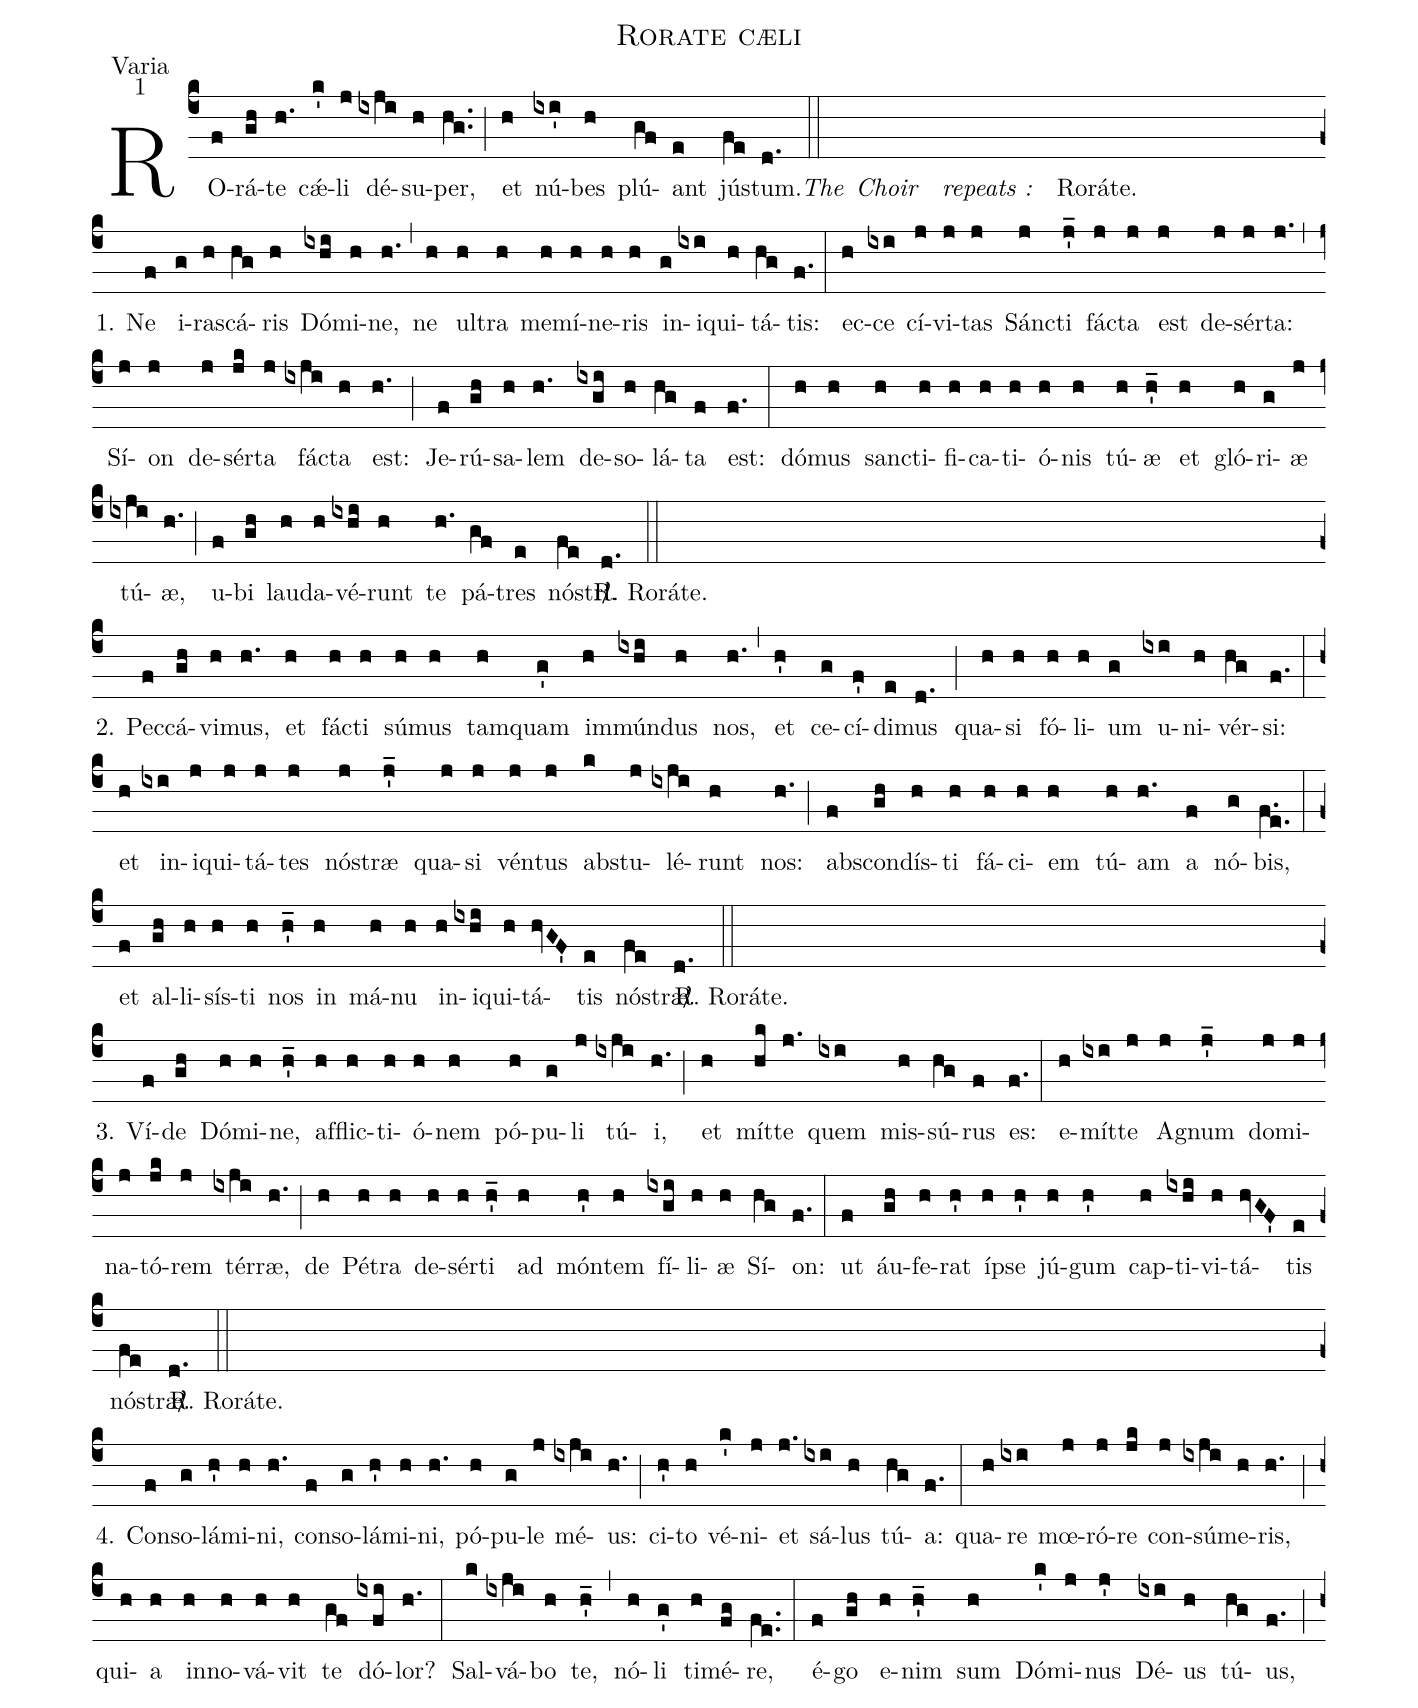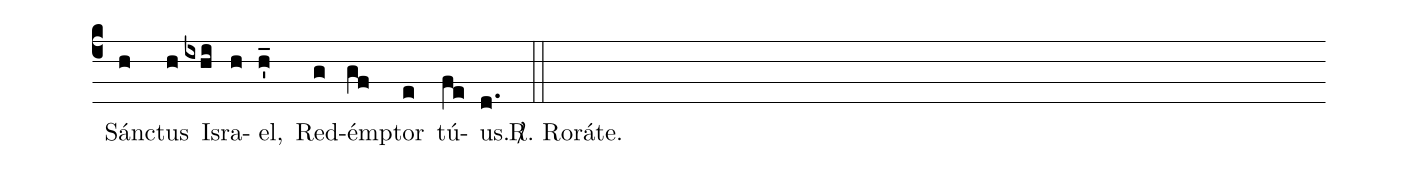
name: Rorate cæli;
office-part: Varia;
mode: 1;
%%
(c4)RO(f)rá(gh)te(h.) cǽ(k')li(j) dé(ixji)su(h)per,(hg..) (;) et(h) nú(ixi')bes(h) plú(gf)ant(e) jús(fe)tum.(d.) (::)
<i>The</i>() <i>Choir</i>() <i>repeats :</i>() Roráte.() (Z)
1. Ne(f) i(g)ras(h)cá(hg)ris(h) Dó(ixhi)mi(h)ne,(h.) (,) ne(h) ul(h)tra(h) me(h)mí(h)ne(h)ris(h) in(g)i(ixi)qui(h)tá(hg)tis:(f.) (:)
ec(h)ce(ixi) cí(j)vi(j)tas(j) Sánc(j)ti(j_') fác(j)ta(j) est(j) de(j)sér(j)ta:(j.) (,) Sí(j)on(j) de(j)sér(jk)ta(j) fác(ixji)ta(h) est:(h.) (;) Je(f)rú(gh)sa(h)lem(h.) de(ixgi)so(h)lá(hg)ta(f) est:(f.) (:)
dó(h)mus(h) sanc(h)ti(h)fi(h)ca(h)ti(h)ó(h)nis(h) tú(h)æ(h_') et(h) gló(h)ri(g)æ(j) tú(ixji)æ,(h.) (;) u(f)bi(gh) lau(h)da(h)vé(ixhi)runt(h) te(h.) pá(gf)tres(e) nós(fe)tri.(d.) (::)
<sp>R/</sp>. Roráte.() (Z)

2. Pec(f)cá(gh)vi(h)mus,(h.) et(h) fác(h)ti(h) sú(h)mus(h) tam(h)quam(g') im(h)mún(ixhi)dus(h) nos,(h.) (,) et(h') ce(g)cí(f')di(e)mus(d.) (;) qua(h)si(h) fó(h)li(h)um(g) u(ixi)ni(h)vér(hg)si:(f.) (:)
et(h) in(ixi)i(j)qui(j)tá(j)tes(j) nós(j)træ(j_') qua(j)si(j) vén(j)tus(j) abs(k)tu(j)lé(ixji)runt(h) nos:(h.) (;) abs(f)con(gh)dís(h)ti(h) fá(h)ci(h)em(h) tú(h)am(h.) a(f) nó(g)bis,(f.e.) (:)
et(f) al(gh)li(h)sís(h)ti(h) nos(h_') in(h) má(h)nu(h) in(h)i(ixhi)qui(h)tá(hvGF')tis(e) nós(fe)træ.(d.) (::)
<sp>R/</sp>. Roráte.() (Z)

3. Ví(f)de(gh) Dó(h)mi(h)ne,(h_') af(h)flic(h)ti(h)ó(h)nem(h) pó(h)pu(g)li(j) tú(ixji)i,(h.) (;) et(h) mít(hk)te(j.) quem(ixi) mis(h)sú(hg)rus(f) es:(f.) (:)
e(h)mít(ixi)te(j) A(j)gnum(j_') do(j)mi(j)na(j)tó(jk)rem(j) tér(ixji)ræ,(h.) (;) de(h) Pé(h)tra(h) de(h)sér(h)ti(h_') ad(h) món(h')tem(h) fí(ixgi)li(h)æ(h) Sí(hg)on:(f.) (:)
ut(f) áu(gh)fe(h)rat(h') íp(h)se(h') jú(h)gum(h') cap(h)ti(ixhi)vi(h)tá(hvGF')tis(e) nós(fe)træ.(d.) (::)
<sp>R/</sp>. Roráte.() (Z)

4. Con(f)so(g)lá(h')mi(h)ni,(h.) con(f)so(g)lá(h')mi(h)ni,(h.) pó(h)pu(g)le(j) mé(ixji)us:(h.) (;) ci(h')to(h) vé(k')ni(j)et(j.) sá(ixi)lus(h) tú(hg)a:(f.) (:)
qua(h)re(ixi) mœ(j)ró(j)re(jk) con(j)sú(ixji)me(h)ris,(h.) (;) qui(h)a(h) in(h)no(h)vá(h)vit(h) te(gf) dó(ixfi)lor?(h.) (:)
Sal(k)vá(ixji)bo(h) te,(h_') (,) nó(h)li(g') ti(h)mé(fg)re,(fe..) (:)
é(f)go(gh) e(h)nim(h_') sum(h) Dó(k')mi(j)nus(j') Dé(ixi)us(h) tú(hg)us,(f.) (;) Sánc(h)tus(h) Is(ixhi)ra(h)el,(h_') Red(g)émp(gf)tor(e) tú(fe)us.(d.) (::)
<sp>R/</sp>. Roráte.() (Z)
